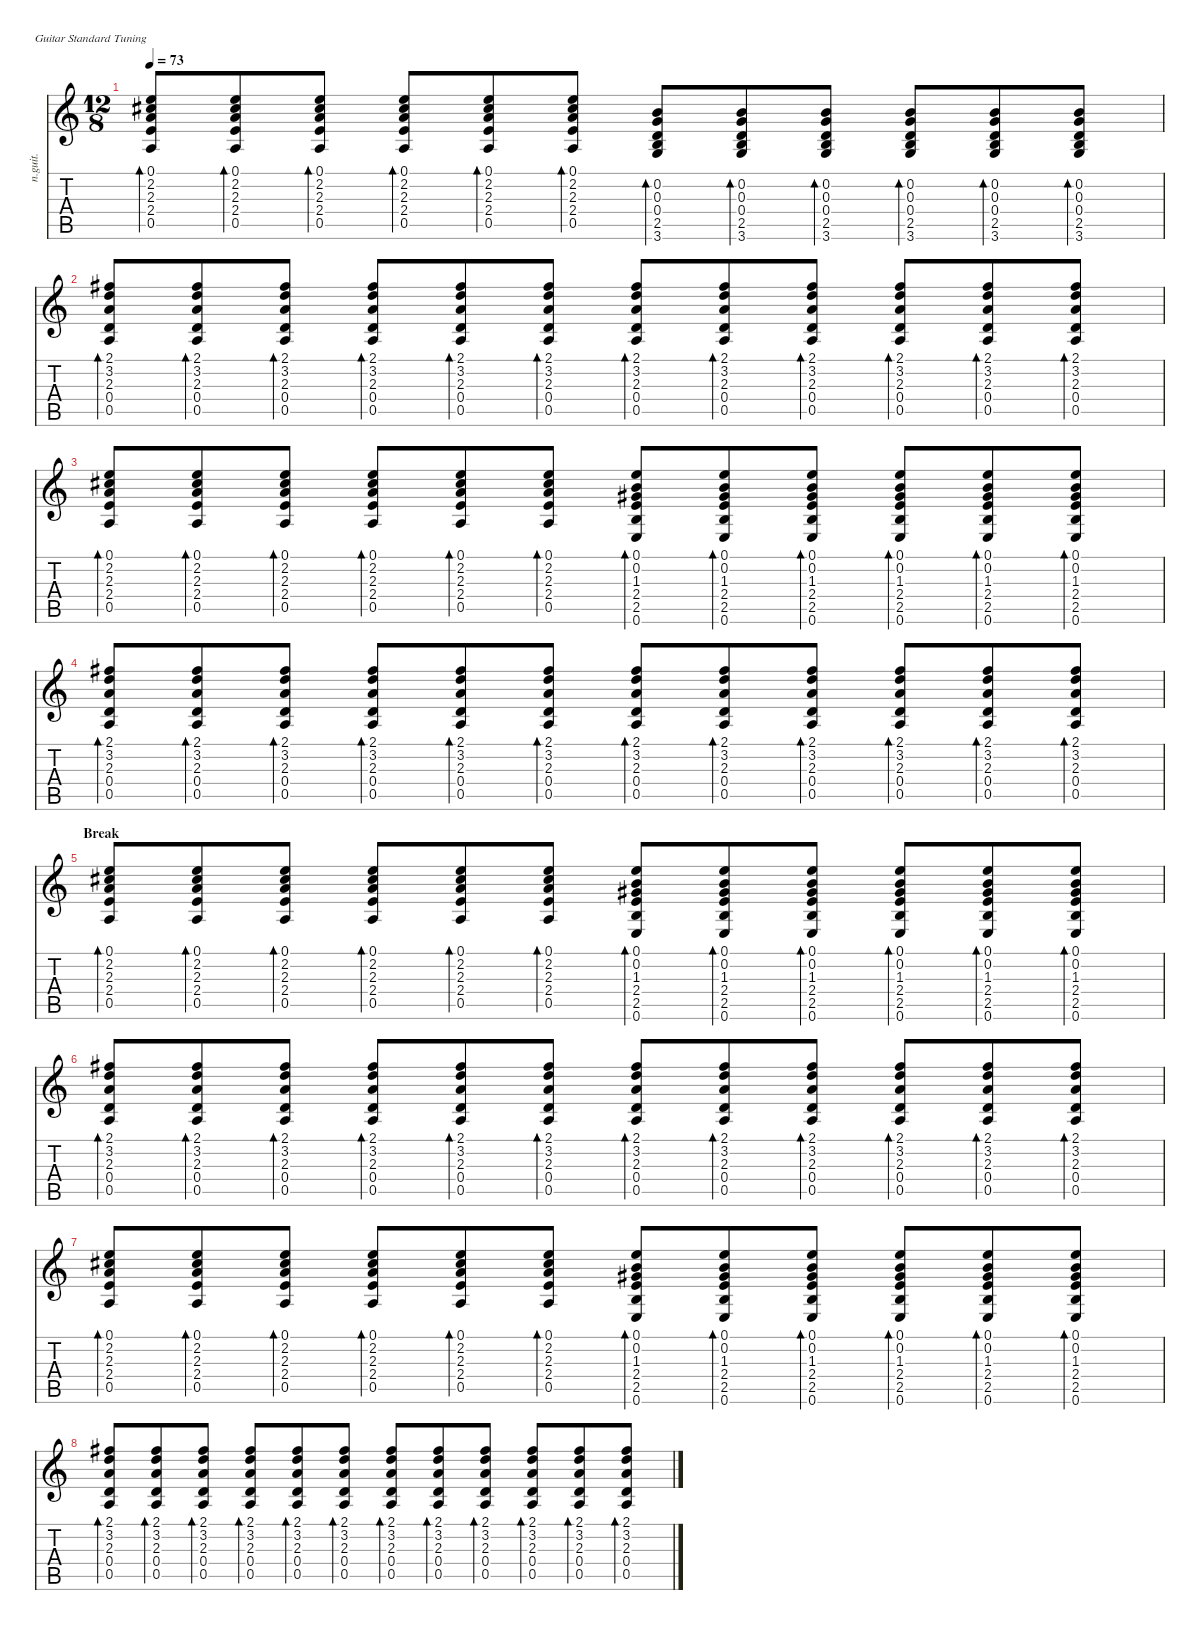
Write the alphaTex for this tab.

\defaultSystemsLayout 4
\hideDynamics
\bracketExtendMode nobrackets
\otherSystemsTrackNameOrientation horizontal
\track ("Guitar (acoustic)" "n.guit.") {instrument acousticguitarnylon}
\staff {score tabs}
\tuning (E4 B3 G3 D3 A2 E2)
\ts (12 8)
\tempo 73
\clef g2
\ks c
(0.1 2.2{acc #} 2.3 2.4 0.5).8{bd 60 dy f beam Up} (0.1 2.2{acc #} 2.3 2.4 0.5).8{bd 60 beam Up} (0.1 2.2{acc #} 2.3 2.4 0.5).8{bd 60 beam Up} (0.1 2.2{acc #} 2.3 2.4 0.5).8{bd 60 beam Up} (0.1 2.2{acc #} 2.3 2.4 0.5).8{bd 60 beam Up} (0.1 2.2{acc #} 2.3 2.4 0.5).8{bd 60 beam Up} (0.2 0.3 0.4 2.5 3.6).8{bd 60 beam Up} (0.2 0.3 0.4 2.5 3.6).8{bd 60 beam Up} (0.2 0.3 0.4 2.5 3.6).8{bd 60 beam Up} (0.2 0.3 0.4 2.5 3.6).8{bd 60 beam Up} (0.2 0.3 0.4 2.5 3.6).8{bd 60 beam Up} (0.2 0.3 0.4 2.5 3.6).8{bd 60 beam Up} |
(2.1{acc #} 3.2 2.3 0.4 0.5).8{bd 60 beam Up} (2.1{acc #} 3.2 2.3 0.4 0.5).8{bd 60 beam Up} (2.1{acc #} 3.2 2.3 0.4 0.5).8{bd 60 beam Up} (2.1{acc #} 3.2 2.3 0.4 0.5).8{bd 60 beam Up} (2.1{acc #} 3.2 2.3 0.4 0.5).8{bd 60 beam Up} (2.1{acc #} 3.2 2.3 0.4 0.5).8{bd 60 beam Up} (2.1{acc #} 3.2 2.3 0.4 0.5).8{bd 60 beam Up} (2.1{acc #} 3.2 2.3 0.4 0.5).8{bd 60 beam Up} (2.1{acc #} 3.2 2.3 0.4 0.5).8{bd 60 beam Up} (2.1{acc #} 3.2 2.3 0.4 0.5).8{bd 60 beam Up} (2.1{acc #} 3.2 2.3 0.4 0.5).8{bd 60 beam Up} (2.1{acc #} 3.2 2.3 0.4 0.5).8{bd 60 beam Up} |
(0.1 2.2{acc #} 2.3 2.4 0.5).8{bd 60 beam Up} (0.1 2.2{acc #} 2.3 2.4 0.5).8{bd 60 beam Up} (0.1 2.2{acc #} 2.3 2.4 0.5).8{bd 60 beam Up} (0.1 2.2{acc #} 2.3 2.4 0.5).8{bd 60 beam Up} (0.1 2.2{acc #} 2.3 2.4 0.5).8{bd 60 beam Up} (0.1 2.2{acc #} 2.3 2.4 0.5).8{bd 60 beam Up} (0.1 0.2 1.3{acc #} 2.4 2.5 0.6).8{bd 60 beam Up} (0.1 0.2 1.3{acc #} 2.4 2.5 0.6).8{bd 60 beam Up} (0.1 0.2 1.3{acc #} 2.4 2.5 0.6).8{bd 60 beam Up} (0.1 0.2 1.3{acc #} 2.4 2.5 0.6).8{bd 60 beam Up} (0.1 0.2 1.3{acc #} 2.4 2.5 0.6).8{bd 60 beam Up} (0.1 0.2 1.3{acc #} 2.4 2.5 0.6).8{bd 60 beam Up} |
(2.1{acc #} 3.2 2.3 0.4 0.5).8{bd 60 beam Up} (2.1{acc #} 3.2 2.3 0.4 0.5).8{bd 60 beam Up} (2.1{acc #} 3.2 2.3 0.4 0.5).8{bd 60 beam Up} (2.1{acc #} 3.2 2.3 0.4 0.5).8{bd 60 beam Up} (2.1{acc #} 3.2 2.3 0.4 0.5).8{bd 60 beam Up} (2.1{acc #} 3.2 2.3 0.4 0.5).8{bd 60 beam Up} (2.1{acc #} 3.2 2.3 0.4 0.5).8{bd 60 beam Up} (2.1{acc #} 3.2 2.3 0.4 0.5).8{bd 60 beam Up} (2.1{acc #} 3.2 2.3 0.4 0.5).8{bd 60 beam Up} (2.1{acc #} 3.2 2.3 0.4 0.5).8{bd 60 beam Up} (2.1{acc #} 3.2 2.3 0.4 0.5).8{bd 60 beam Up} (2.1{acc #} 3.2 2.3 0.4 0.5).8{bd 60 beam Up} |
\section ("" "Break")
(0.1 2.2{acc #} 2.3 2.4 0.5).8{bd 60 beam Up} (0.1 2.2{acc #} 2.3 2.4 0.5).8{bd 60 beam Up} (0.1 2.2{acc #} 2.3 2.4 0.5).8{bd 60 beam Up} (0.1 2.2{acc #} 2.3 2.4 0.5).8{bd 60 beam Up} (0.1 2.2{acc #} 2.3 2.4 0.5).8{bd 60 beam Up} (0.1 2.2{acc #} 2.3 2.4 0.5).8{bd 60 beam Up} (0.1 0.2 1.3{acc #} 2.4 2.5 0.6).8{bd 60 beam Up} (0.1 0.2 1.3{acc #} 2.4 2.5 0.6).8{bd 60 beam Up} (0.1 0.2 1.3{acc #} 2.4 2.5 0.6).8{bd 60 beam Up} (0.1 0.2 1.3{acc #} 2.4 2.5 0.6).8{bd 60 beam Up} (0.1 0.2 1.3{acc #} 2.4 2.5 0.6).8{bd 60 beam Up} (0.1 0.2 1.3{acc #} 2.4 2.5 0.6).8{bd 60 beam Up} |
(2.1{acc #} 3.2 2.3 0.4 0.5).8{bd 60 beam Up} (2.1{acc #} 3.2 2.3 0.4 0.5).8{bd 60 beam Up} (2.1{acc #} 3.2 2.3 0.4 0.5).8{bd 60 beam Up} (2.1{acc #} 3.2 2.3 0.4 0.5).8{bd 60 beam Up} (2.1{acc #} 3.2 2.3 0.4 0.5).8{bd 60 beam Up} (2.1{acc #} 3.2 2.3 0.4 0.5).8{bd 60 beam Up} (2.1{acc #} 3.2 2.3 0.4 0.5).8{bd 60 beam Up} (2.1{acc #} 3.2 2.3 0.4 0.5).8{bd 60 beam Up} (2.1{acc #} 3.2 2.3 0.4 0.5).8{bd 60 beam Up} (2.1{acc #} 3.2 2.3 0.4 0.5).8{bd 60 beam Up} (2.1{acc #} 3.2 2.3 0.4 0.5).8{bd 60 beam Up} (2.1{acc #} 3.2 2.3 0.4 0.5).8{bd 60 beam Up} |
(0.1 2.2{acc #} 2.3 2.4 0.5).8{bd 60 beam Up} (0.1 2.2{acc #} 2.3 2.4 0.5).8{bd 60 beam Up} (0.1 2.2{acc #} 2.3 2.4 0.5).8{bd 60 beam Up} (0.1 2.2{acc #} 2.3 2.4 0.5).8{bd 60 beam Up} (0.1 2.2{acc #} 2.3 2.4 0.5).8{bd 60 beam Up} (0.1 2.2{acc #} 2.3 2.4 0.5).8{bd 60 beam Up} (0.1 0.2 1.3{acc #} 2.4 2.5 0.6).8{bd 60 beam Up} (0.1 0.2 1.3{acc #} 2.4 2.5 0.6).8{bd 60 beam Up} (0.1 0.2 1.3{acc #} 2.4 2.5 0.6).8{bd 60 beam Up} (0.1 0.2 1.3{acc #} 2.4 2.5 0.6).8{bd 60 beam Up} (0.1 0.2 1.3{acc #} 2.4 2.5 0.6).8{bd 60 beam Up} (0.1 0.2 1.3{acc #} 2.4 2.5 0.6).8{bd 60 beam Up} |
(2.1{acc #} 3.2 2.3 0.4 0.5).8{bd 60 beam Up} (2.1{acc #} 3.2 2.3 0.4 0.5).8{bd 60 beam Up} (2.1{acc #} 3.2 2.3 0.4 0.5).8{bd 60 beam Up} (2.1{acc #} 3.2 2.3 0.4 0.5).8{bd 60 beam Up} (2.1{acc #} 3.2 2.3 0.4 0.5).8{bd 60 beam Up} (2.1{acc #} 3.2 2.3 0.4 0.5).8{bd 60 beam Up} (2.1{acc #} 3.2 2.3 0.4 0.5).8{bd 60 beam Up} (2.1{acc #} 3.2 2.3 0.4 0.5).8{bd 60 beam Up} (2.1{acc #} 3.2 2.3 0.4 0.5).8{bd 60 beam Up} (2.1{acc #} 3.2 2.3 0.4 0.5).8{bd 60 beam Up} (2.1{acc #} 3.2 2.3 0.4 0.5).8{bd 60 beam Up} (2.1{acc #} 3.2 2.3 0.4 0.5).8{bd 60 beam Up}
